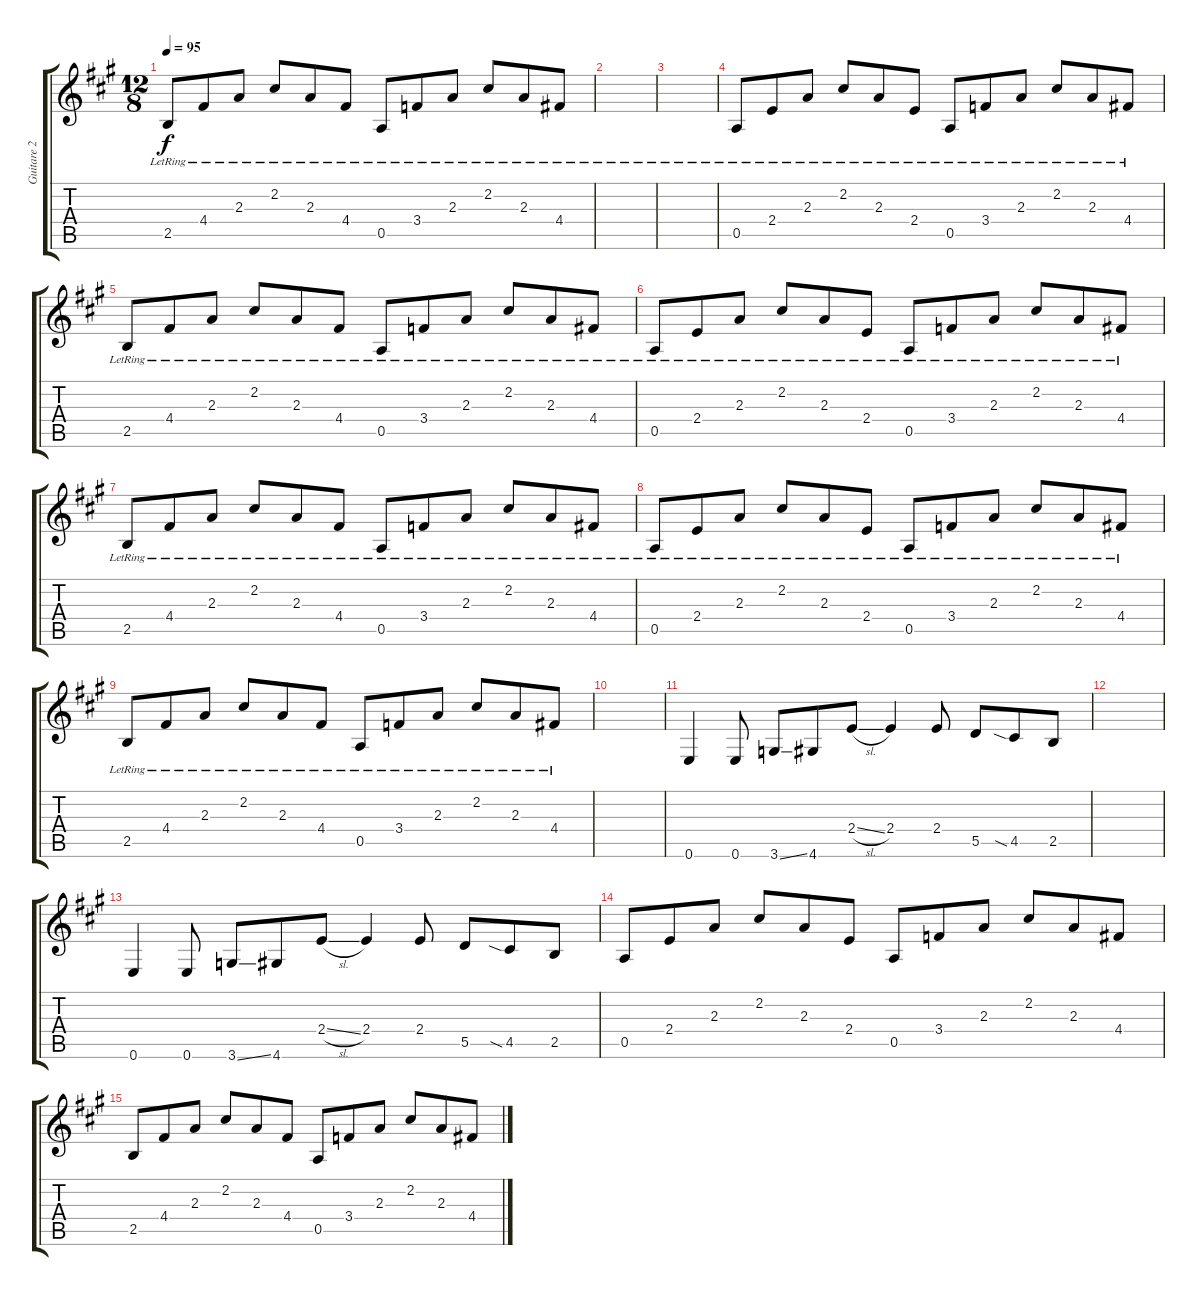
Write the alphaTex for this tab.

\track ("Guitare 2" "Guitare 2") {instrument acousticguitarnylon}
\staff {score tabs}
\tuning (E4 B3 G3 D3 A2 E2) {hide}
\ts (12 8)
\tempo 95
\clef g2
\ks a
2.5{lr}.8{dy f} 4.4{lr}.8 2.3{lr}.8 2.2{lr}.8 2.3{lr}.8 4.4{lr}.8 0.5{lr}.8 3.4{lr}.8 2.3{lr}.8 2.2{lr}.8 2.3{lr}.8 4.4{lr}.8 |
|
|
0.5{lr}.8 2.4{lr}.8 2.3{lr}.8 2.2{lr}.8 2.3{lr}.8 2.4{lr}.8 0.5{lr}.8 3.4{lr}.8 2.3{lr}.8 2.2{lr}.8 2.3{lr}.8 4.4{lr}.8 |
2.5{lr}.8 4.4{lr}.8 2.3{lr}.8 2.2{lr}.8 2.3{lr}.8 4.4{lr}.8 0.5{lr}.8 3.4{lr}.8 2.3{lr}.8 2.2{lr}.8 2.3{lr}.8 4.4{lr}.8 |
0.5{lr}.8 2.4{lr}.8 2.3{lr}.8 2.2{lr}.8 2.3{lr}.8 2.4{lr}.8 0.5{lr}.8 3.4{lr}.8 2.3{lr}.8 2.2{lr}.8 2.3{lr}.8 4.4{lr}.8 |
2.5{lr}.8 4.4{lr}.8 2.3{lr}.8 2.2{lr}.8 2.3{lr}.8 4.4{lr}.8 0.5{lr}.8 3.4{lr}.8 2.3{lr}.8 2.2{lr}.8 2.3{lr}.8 4.4{lr}.8 |
0.5{lr}.8 2.4{lr}.8 2.3{lr}.8 2.2{lr}.8 2.3{lr}.8 2.4{lr}.8 0.5{lr}.8 3.4{lr}.8 2.3{lr}.8 2.2{lr}.8 2.3{lr}.8 4.4{lr}.8 |
2.5{lr}.8 4.4{lr}.8 2.3{lr}.8 2.2{lr}.8 2.3{lr}.8 4.4{lr}.8 0.5{lr}.8 3.4{lr}.8 2.3{lr}.8 2.2{lr}.8 2.3{lr}.8 4.4{lr}.8 |
|
0.6.4 0.6.8 3.6{ss}.8 4.6.8 2.4{sl}.8 2.4.4 2.4.8 5.5.8 4.5{sia}.8 2.5.8 |
|
0.6.4 0.6.8 3.6{ss}.8 4.6.8 2.4{sl}.8 2.4.4 2.4.8 5.5.8 4.5{sia}.8 2.5.8 |
0.5.8 2.4.8 2.3.8 2.2.8 2.3.8 2.4.8 0.5.8 3.4.8 2.3.8 2.2.8 2.3.8 4.4.8 |
2.5.8 4.4.8 2.3.8 2.2.8 2.3.8 4.4.8 0.5.8 3.4.8 2.3.8 2.2.8 2.3.8 4.4.8
